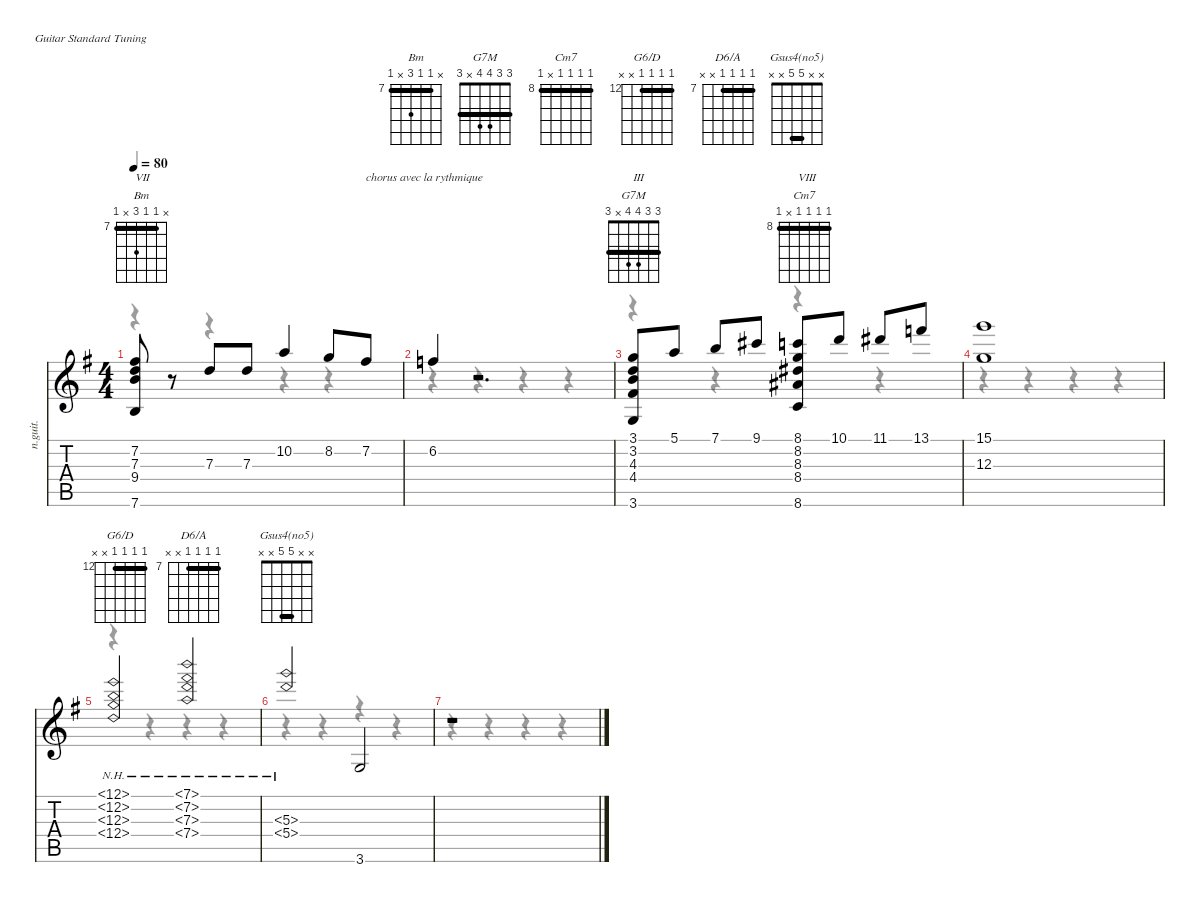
\defaultSystemsLayout 4
\hideDynamics
\bracketExtendMode nobrackets
\otherSystemsTrackNameOrientation horizontal
\chordDiagramsInScore
\track ("Piste 1" "n.guit.") {instrument acousticguitarnylon}
\staff {score tabs}
\tuning (E4 B3 G3 D3 A2 E2)
\chord ("Bm" x 7 7 9 x 7) {firstfret 7 barre (7 7)}
\chord ("G7M" 3 3 4 4 x 3) {barre (3 3)}
\chord ("Cm7" 8 8 8 8 x 8) {firstfret 8 barre (8 8 8 8)}
\chord ("G6/D" 12 12 12 12 x x) {firstfret 12 barre (12 12 12)}
\chord ("D6/A" 7 7 7 7 x x) {firstfret 7 barre (7 7 7)}
\chord ("Gsus4(no5)" x x 5 5 x x) {barre 5}
\voice
\ts (4 4)
\tempo 80
\clef g2
\ks g
(7.2{acc #} 7.3{acc forcenatural} 9.4{acc forcenatural} 7.6{acc forcenatural}).8{ch "Bm" txt "VII" dy f beam Up} r.8{beam Up} 7.3{acc forcenatural}.8{beam Up} 7.3{acc forcenatural}.8{beam Up} 10.2{acc forcenatural}.4{beam Up} 8.2{acc forcenatural}.8{beam Up} 7.2{acc #}.8{txt "chorus avec la rythmique" beam Up} |
6.2{acc forcenatural}.4{beam Up} r.2{d beam Up} |
(3.1{acc forcenatural} 3.2{acc forcenatural} 4.3{acc forcenatural} 4.4{acc #} 3.6{acc forcenatural}).8{ch "G7M" txt "III" beam Up} 5.1{acc forcenatural}.8{beam Up} 7.1{acc forcenatural}.8{beam Up} 9.1{acc #}.8{beam Up} (8.1{acc forcenatural} 8.2{acc forcenatural} 8.3{acc #} 8.4{acc #} 8.6{acc forcenatural}).8{ch "Cm7" txt "VIII" beam Up} 10.1{acc forcenatural}.8{beam Up} 11.1{acc #}.8{beam Up} 13.1{acc forcenatural}.8{beam Up} |
(15.1{acc forcenatural} 12.3{acc forcenatural}).1{beam Up} |
(12.1{nh acc forcenatural} 12.2{nh acc forcenatural} 12.3{nh acc forcenatural} 12.4{nh acc forcenatural}).2{ch "G6/D" beam Up} (7.1{nh acc forcenatural} 7.2{nh acc #} 7.3{nh acc forcenatural} 7.4{nh acc forcenatural}).2{ch "D6/A" beam Up} |
(5.3{nh acc forcenatural} 5.4{nh acc forcenatural}).2{ch "Gsus4(no5)" beam Up} 3.6{acc forcenatural}.2{beam Up} |
r.1{beam Up}
\voice
\clef g2
\ottava regular
\simile none
\ks g
r.4{dy mf beam Down} r.4{beam Down} r.4{beam Down} r.4{beam Down} |
r.4{beam Down} r.4{beam Down} r.4{beam Down} r.4{beam Down} |
r.4{beam Down} r.4{beam Down} r.4{beam Down} r.4{beam Down} |
r.4{beam Down} r.4{beam Down} r.4{beam Down} r.4{beam Down} |
r.4{beam Down} r.4{beam Down} r.4{beam Down} r.4{beam Down} |
r.4{beam Down} r.4{beam Down} r.4{beam Down} r.4{beam Down} |
r.4{beam Down} r.4{beam Down} r.4{beam Down} r.4{beam Down}
